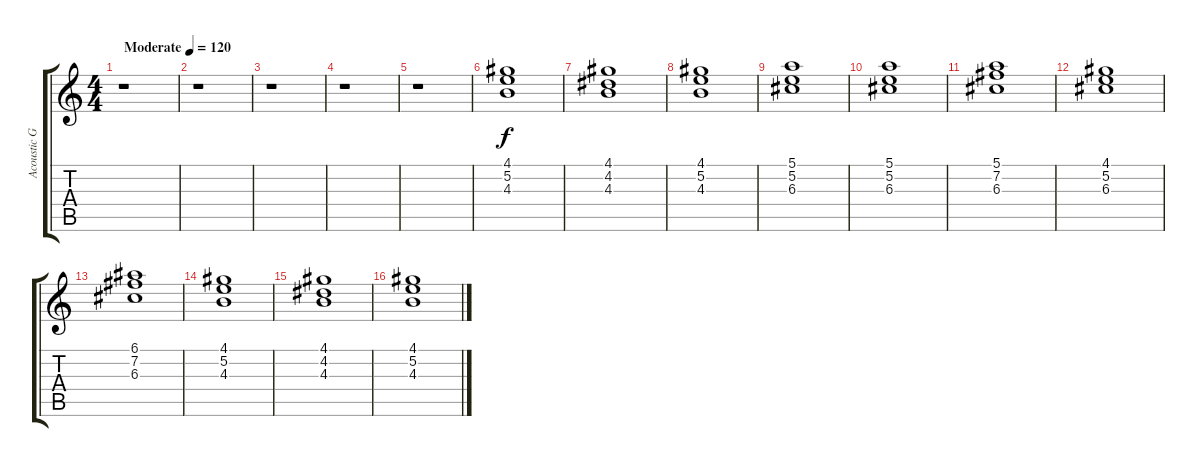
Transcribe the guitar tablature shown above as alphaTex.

\track ("Acoustic Guitar 2" "Acoustic G") {instrument acousticguitarsteel}
\staff {score tabs}
\tuning (E4 B3 G3 D3 A2 E2) {hide}
\ts (4 4)
\tempo (120 "Moderate")
\clef g2
\ks c
r.1{dy f instrument acousticguitarsteel} |
r.1 |
r.1 |
r.1 |
r.1 |
(4.1 5.2 4.3).1 |
(4.1 4.2 4.3).1 |
(4.1 5.2 4.3).1 |
(5.1 5.2 6.3).1 |
(5.1 5.2 6.3).1 |
(5.1 7.2 6.3).1 |
(4.1 5.2 6.3).1 |
(6.1 7.2 6.3).1 |
(4.1 5.2 4.3).1 |
(4.1 4.2 4.3).1 |
(4.1 5.2 4.3).1
